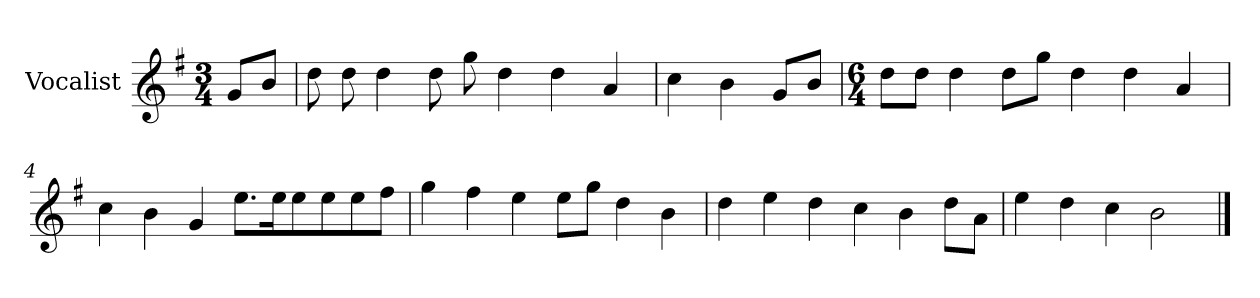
**kern
*part1
*staff1
*I"Vocalist
*k[f#]
*G:
*M3/4
=
8gL
8bJ
=1
8dd
8dd
4dd
8dd
8gg
4dd
4dd
4a
=2
4cc
4b
8gL
8bJ
=3
*M6/4
8ddL
8ddJ
4dd
8ddL
8ggJ
4dd
4dd
4a
=4
4cc
4b
4g
8.eeL
16eeK
8ee
8ee
8ee
8ff#J
=5
4gg
4ff#
4ee
8eeL
8ggJ
4dd
4b
=6
4dd
4ee
4dd
4cc
4b
8ddL
8aJ
=7
4ee
4dd
4cc
2b
==
*-
